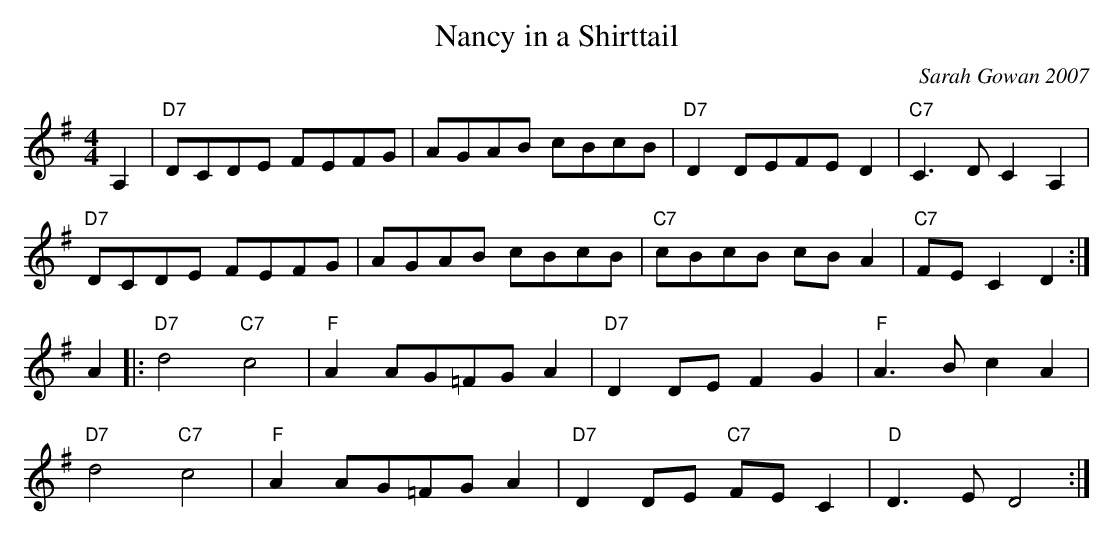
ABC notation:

X:1
T:Nancy in a Shirttail
C: Sarah Gowan 2007
M:4/4
K:Dmix
A,2|"D7"DCDE FEFG|AGAB cBcB|"D7"D2DEFED2|"C7"C2>D2C2 A,2|
"D7"DCDE FEFG|AGAB cBcB|"C7"cBcB cBA2|"C7"FEC2""D2:|
A2|:"D7"d4"C7"c4|"F"A2 AG=FGA2|"D7"D2 DEF2G2|"F"A2>B2c2A2|
"D7"d4"C7"c4|"F"A2 AG=FGA2|"D7"D2 DE "C7"FEC2|"D"D2>E2D4:|
